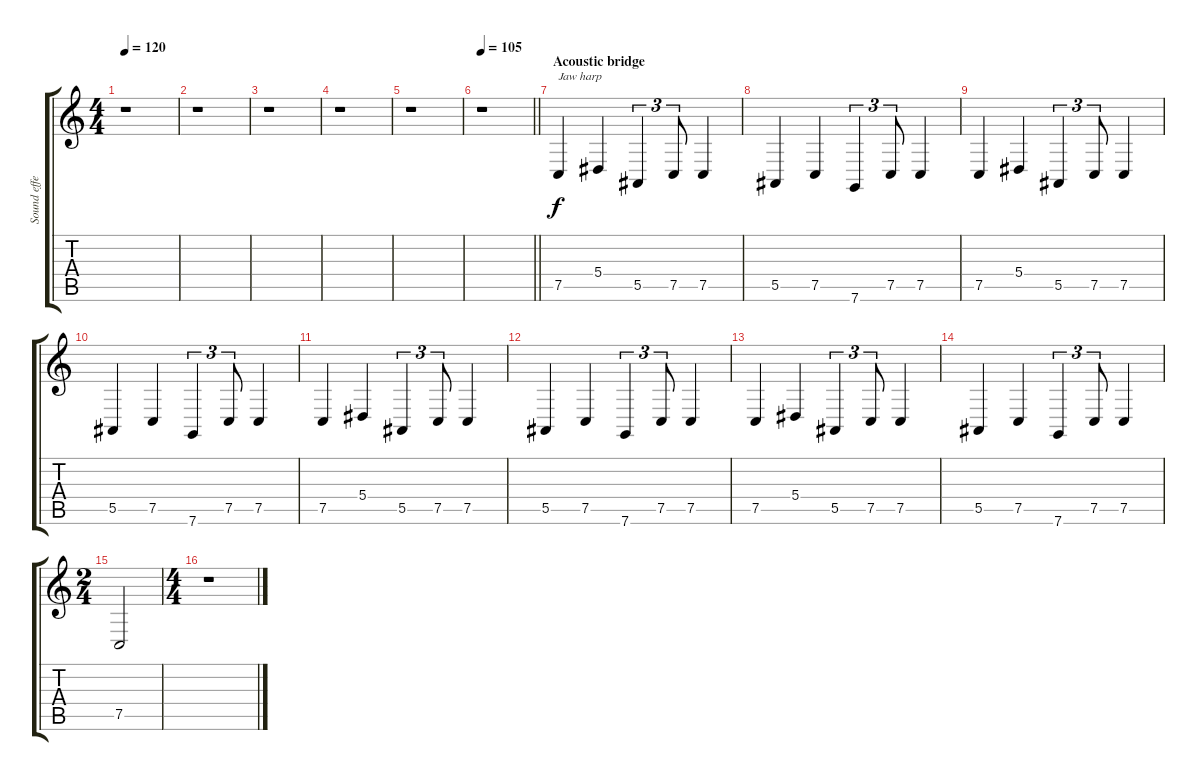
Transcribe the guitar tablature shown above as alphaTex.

\track ("Sound effects" "Sound effe") {instrument seashore}
\staff {score tabs}
\tuning (C4 G3 Eb3 Bb2 F2 C2) {hide}
\ts (4 4)
\tempo 120
\clef g2
\ks c
r.1{dy f} |
r.1 |
r.1 |
r.1 |
r.1 |
\tempo 105
\barLineRight lightlight
r.1 |
\section ("" "Acoustic bridge")
7.5.4{txt "Jaw harp" volume 10 instrument shamisen} 5.4.4 5.5.4{tu (3 2)} 7.5.8{tu (3 2)} 7.5.4 |
5.5.4 7.5.4 7.6.4{tu (3 2)} 7.5.8{tu (3 2)} 7.5.4 |
7.5.4 5.4.4 5.5.4{tu (3 2)} 7.5.8{tu (3 2)} 7.5.4 |
5.5.4 7.5.4 7.6.4{tu (3 2)} 7.5.8{tu (3 2)} 7.5.4 |
7.5.4 5.4.4 5.5.4{tu (3 2)} 7.5.8{tu (3 2)} 7.5.4 |
5.5.4 7.5.4 7.6.4{tu (3 2)} 7.5.8{tu (3 2)} 7.5.4 |
7.5.4 5.4.4 5.5.4{tu (3 2)} 7.5.8{tu (3 2)} 7.5.4 |
5.5.4 7.5.4 7.6.4{tu (3 2)} 7.5.8{tu (3 2)} 7.5.4 |
\ts (2 4)
7.5.2 |
\ts (4 4)
r.1
